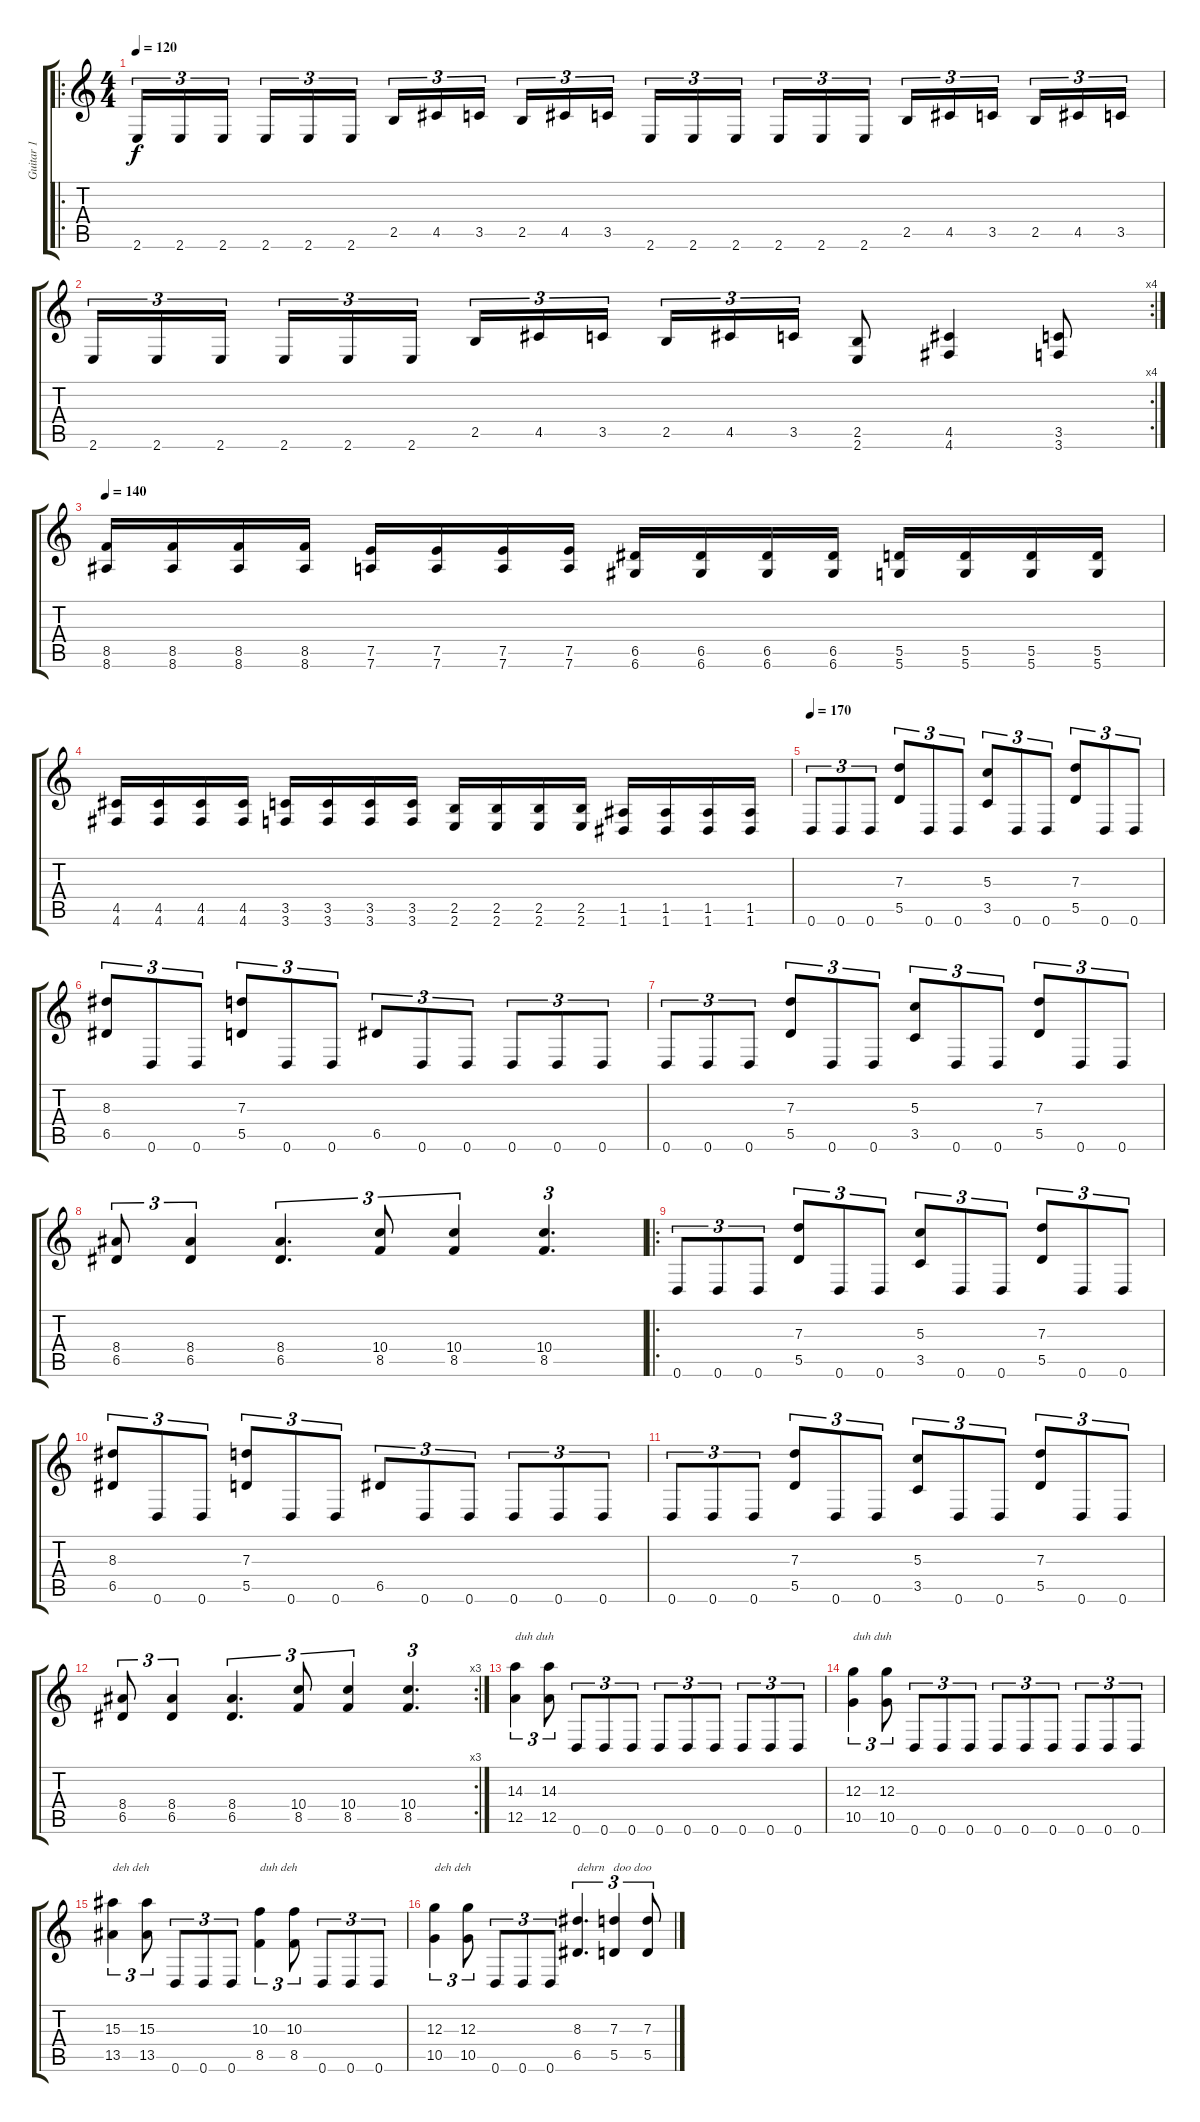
\track ("Guitar 1" "Guitar 1") {instrument distortionguitar}
\staff {score tabs}
\tuning (E4 B3 G3 D3 A2 D2) {hide}
\ro
\ts (4 4)
\tempo 120
\clef g2
\ks c
2.6.16{tu (3 2) dy f} 2.6.16{tu (3 2)} 2.6.16{tu (3 2) beam splitsecondary} 2.6.16{tu (3 2)} 2.6.16{tu (3 2)} 2.6.16{tu (3 2)} 2.5.16{tu (3 2)} 4.5.16{tu (3 2)} 3.5.16{tu (3 2) beam splitsecondary} 2.5.16{tu (3 2)} 4.5.16{tu (3 2)} 3.5.16{tu (3 2)} 2.6.16{tu (3 2)} 2.6.16{tu (3 2)} 2.6.16{tu (3 2) beam splitsecondary} 2.6.16{tu (3 2)} 2.6.16{tu (3 2)} 2.6.16{tu (3 2)} 2.5.16{tu (3 2)} 4.5.16{tu (3 2)} 3.5.16{tu (3 2) beam splitsecondary} 2.5.16{tu (3 2)} 4.5.16{tu (3 2)} 3.5.16{tu (3 2)} |
\rc 4
2.6.16{tu (3 2)} 2.6.16{tu (3 2)} 2.6.16{tu (3 2) beam splitsecondary} 2.6.16{tu (3 2)} 2.6.16{tu (3 2)} 2.6.16{tu (3 2)} 2.5.16{tu (3 2)} 4.5.16{tu (3 2)} 3.5.16{tu (3 2) beam splitsecondary} 2.5.16{tu (3 2)} 4.5.16{tu (3 2)} 3.5.16{tu (3 2)} (2.5 2.6).8 (4.5 4.6).4 (3.5 3.6).8 |
\tempo 140
(8.5 8.6).16 (8.5 8.6).16 (8.5 8.6).16 (8.5 8.6).16 (7.5 7.6).16 (7.5 7.6).16 (7.5 7.6).16 (7.5 7.6).16 (6.5 6.6).16 (6.5 6.6).16 (6.5 6.6).16 (6.5 6.6).16 (5.5 5.6).16 (5.5 5.6).16 (5.5 5.6).16 (5.5 5.6).16 |
(4.5 4.6).16 (4.5 4.6).16 (4.5 4.6).16 (4.5 4.6).16 (3.5 3.6).16 (3.5 3.6).16 (3.5 3.6).16 (3.5 3.6).16 (2.5 2.6).16 (2.5 2.6).16 (2.5 2.6).16 (2.5 2.6).16 (1.5 1.6).16 (1.5 1.6).16 (1.5 1.6).16 (1.5 1.6).16 |
\tempo 170
0.6.8{tu (3 2)} 0.6.8{tu (3 2)} 0.6.8{tu (3 2)} (7.3 5.5).8{tu (3 2)} 0.6.8{tu (3 2)} 0.6.8{tu (3 2)} (5.3 3.5).8{tu (3 2)} 0.6.8{tu (3 2)} 0.6.8{tu (3 2)} (7.3 5.5).8{tu (3 2)} 0.6.8{tu (3 2)} 0.6.8{tu (3 2)} |
(8.3 6.5).8{tu (3 2)} 0.6.8{tu (3 2)} 0.6.8{tu (3 2)} (7.3 5.5).8{tu (3 2)} 0.6.8{tu (3 2)} 0.6.8{tu (3 2)} 6.5.8{tu (3 2)} 0.6.8{tu (3 2)} 0.6.8{tu (3 2)} 0.6.8{tu (3 2)} 0.6.8{tu (3 2)} 0.6.8{tu (3 2)} |
0.6.8{tu (3 2)} 0.6.8{tu (3 2)} 0.6.8{tu (3 2)} (7.3 5.5).8{tu (3 2)} 0.6.8{tu (3 2)} 0.6.8{tu (3 2)} (5.3 3.5).8{tu (3 2)} 0.6.8{tu (3 2)} 0.6.8{tu (3 2)} (7.3 5.5).8{tu (3 2)} 0.6.8{tu (3 2)} 0.6.8{tu (3 2)} |
(8.4 6.5).8{tu (3 2)} (8.4 6.5).4{tu (3 2)} (8.4 6.5).4{d tu (3 2)} (10.4 8.5).8{tu (3 2)} (10.4 8.5).4{tu (3 2)} (10.4 8.5).4{d tu (3 2)} |
\ro
0.6.8{tu (3 2)} 0.6.8{tu (3 2)} 0.6.8{tu (3 2)} (7.3 5.5).8{tu (3 2)} 0.6.8{tu (3 2)} 0.6.8{tu (3 2)} (5.3 3.5).8{tu (3 2)} 0.6.8{tu (3 2)} 0.6.8{tu (3 2)} (7.3 5.5).8{tu (3 2)} 0.6.8{tu (3 2)} 0.6.8{tu (3 2)} |
(8.3 6.5).8{tu (3 2)} 0.6.8{tu (3 2)} 0.6.8{tu (3 2)} (7.3 5.5).8{tu (3 2)} 0.6.8{tu (3 2)} 0.6.8{tu (3 2)} 6.5.8{tu (3 2)} 0.6.8{tu (3 2)} 0.6.8{tu (3 2)} 0.6.8{tu (3 2)} 0.6.8{tu (3 2)} 0.6.8{tu (3 2)} |
0.6.8{tu (3 2)} 0.6.8{tu (3 2)} 0.6.8{tu (3 2)} (7.3 5.5).8{tu (3 2)} 0.6.8{tu (3 2)} 0.6.8{tu (3 2)} (5.3 3.5).8{tu (3 2)} 0.6.8{tu (3 2)} 0.6.8{tu (3 2)} (7.3 5.5).8{tu (3 2)} 0.6.8{tu (3 2)} 0.6.8{tu (3 2)} |
\rc 3
(8.4 6.5).8{tu (3 2)} (8.4 6.5).4{tu (3 2)} (8.4 6.5).4{d tu (3 2)} (10.4 8.5).8{tu (3 2)} (10.4 8.5).4{tu (3 2)} (10.4 8.5).4{d tu (3 2)} |
(14.3 12.5).4{tu (3 2) txt "duh duh"} (14.3 12.5).8{tu (3 2)} 0.6.8{tu (3 2)} 0.6.8{tu (3 2)} 0.6.8{tu (3 2)} 0.6.8{tu (3 2)} 0.6.8{tu (3 2)} 0.6.8{tu (3 2)} 0.6.8{tu (3 2)} 0.6.8{tu (3 2)} 0.6.8{tu (3 2)} |
(12.3 10.5).4{tu (3 2) txt "duh duh"} (12.3 10.5).8{tu (3 2)} 0.6.8{tu (3 2)} 0.6.8{tu (3 2)} 0.6.8{tu (3 2)} 0.6.8{tu (3 2)} 0.6.8{tu (3 2)} 0.6.8{tu (3 2)} 0.6.8{tu (3 2)} 0.6.8{tu (3 2)} 0.6.8{tu (3 2)} |
(15.3 13.5).4{tu (3 2) txt "deh deh"} (15.3 13.5).8{tu (3 2)} 0.6.8{tu (3 2)} 0.6.8{tu (3 2)} 0.6.8{tu (3 2)} (10.3 8.5).4{tu (3 2) txt "duh deh"} (10.3 8.5).8{tu (3 2)} 0.6.8{tu (3 2)} 0.6.8{tu (3 2)} 0.6.8{tu (3 2)} |
(12.3 10.5).4{tu (3 2) txt "deh deh"} (12.3 10.5).8{tu (3 2)} 0.6.8{tu (3 2)} 0.6.8{tu (3 2)} 0.6.8{tu (3 2)} (8.3 6.5).4{d tu (3 2) txt "dehrn   doo doo"} (7.3 5.5).4{tu (3 2)} (7.3 5.5).8{tu (3 2)}
